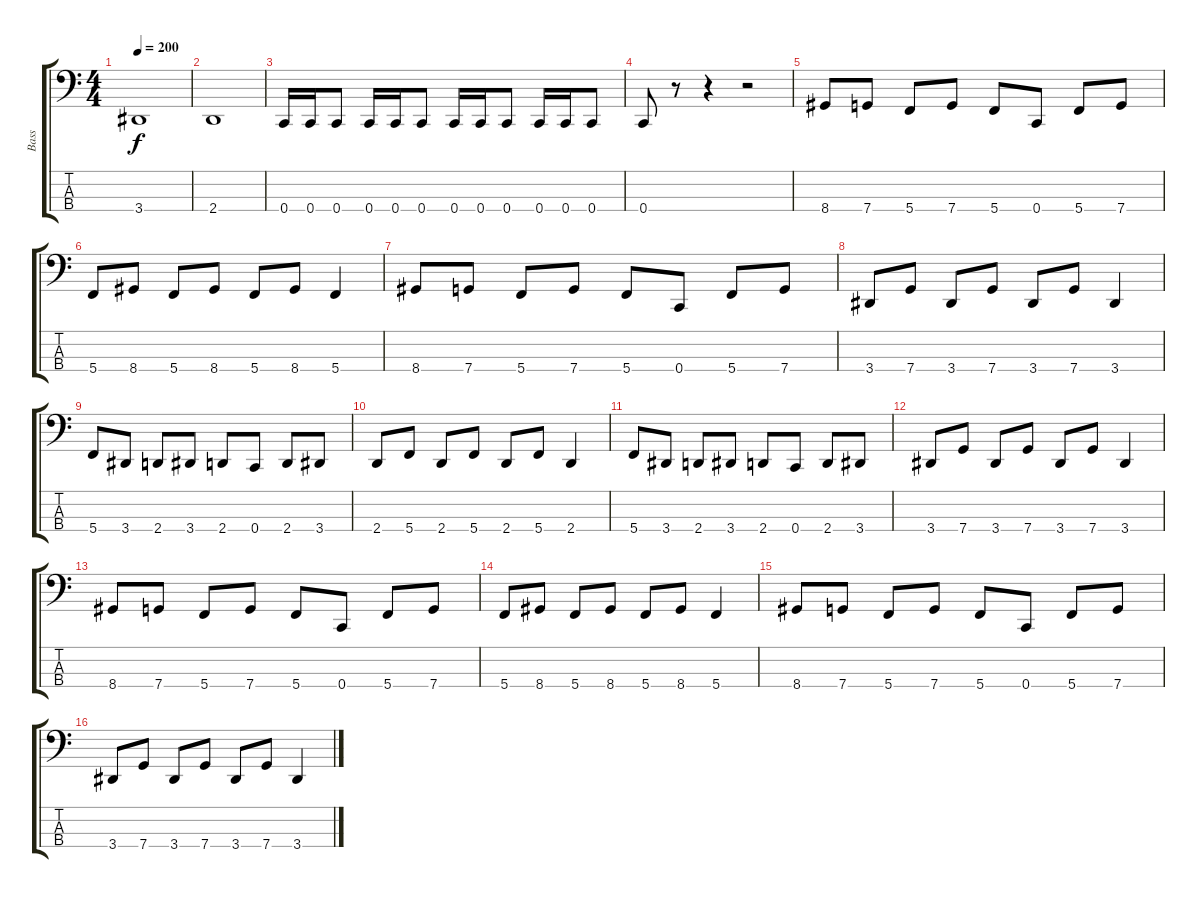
\track ("Bass" "Bass") {instrument electricbasspick}
\staff {score tabs}
\tuning (F2 C2 G1 C1) {hide}
\ts (4 4)
\tempo 200
\clef f4
\ks c
3.4.1{dy f} |
2.4.1 |
0.4.16 0.4.16 0.4.8 0.4.16 0.4.16 0.4.8 0.4.16 0.4.16 0.4.8 0.4.16 0.4.16 0.4.8 |
0.4.8 r.8 r.4 r.2 |
8.4.8 7.4.8 5.4.8 7.4.8 5.4.8 0.4.8 5.4.8 7.4.8 |
5.4.8 8.4.8 5.4.8 8.4.8 5.4.8 8.4.8 5.4.4 |
8.4.8 7.4.8 5.4.8 7.4.8 5.4.8 0.4.8 5.4.8 7.4.8 |
3.4.8 7.4.8 3.4.8 7.4.8 3.4.8 7.4.8 3.4.4 |
5.4.8 3.4.8 2.4.8 3.4.8 2.4.8 0.4.8 2.4.8 3.4.8 |
2.4.8 5.4.8 2.4.8 5.4.8 2.4.8 5.4.8 2.4.4 |
5.4.8 3.4.8 2.4.8 3.4.8 2.4.8 0.4.8 2.4.8 3.4.8 |
3.4.8 7.4.8 3.4.8 7.4.8 3.4.8 7.4.8 3.4.4 |
8.4.8 7.4.8 5.4.8 7.4.8 5.4.8 0.4.8 5.4.8 7.4.8 |
5.4.8 8.4.8 5.4.8 8.4.8 5.4.8 8.4.8 5.4.4 |
8.4.8 7.4.8 5.4.8 7.4.8 5.4.8 0.4.8 5.4.8 7.4.8 |
3.4.8 7.4.8 3.4.8 7.4.8 3.4.8 7.4.8 3.4.4
